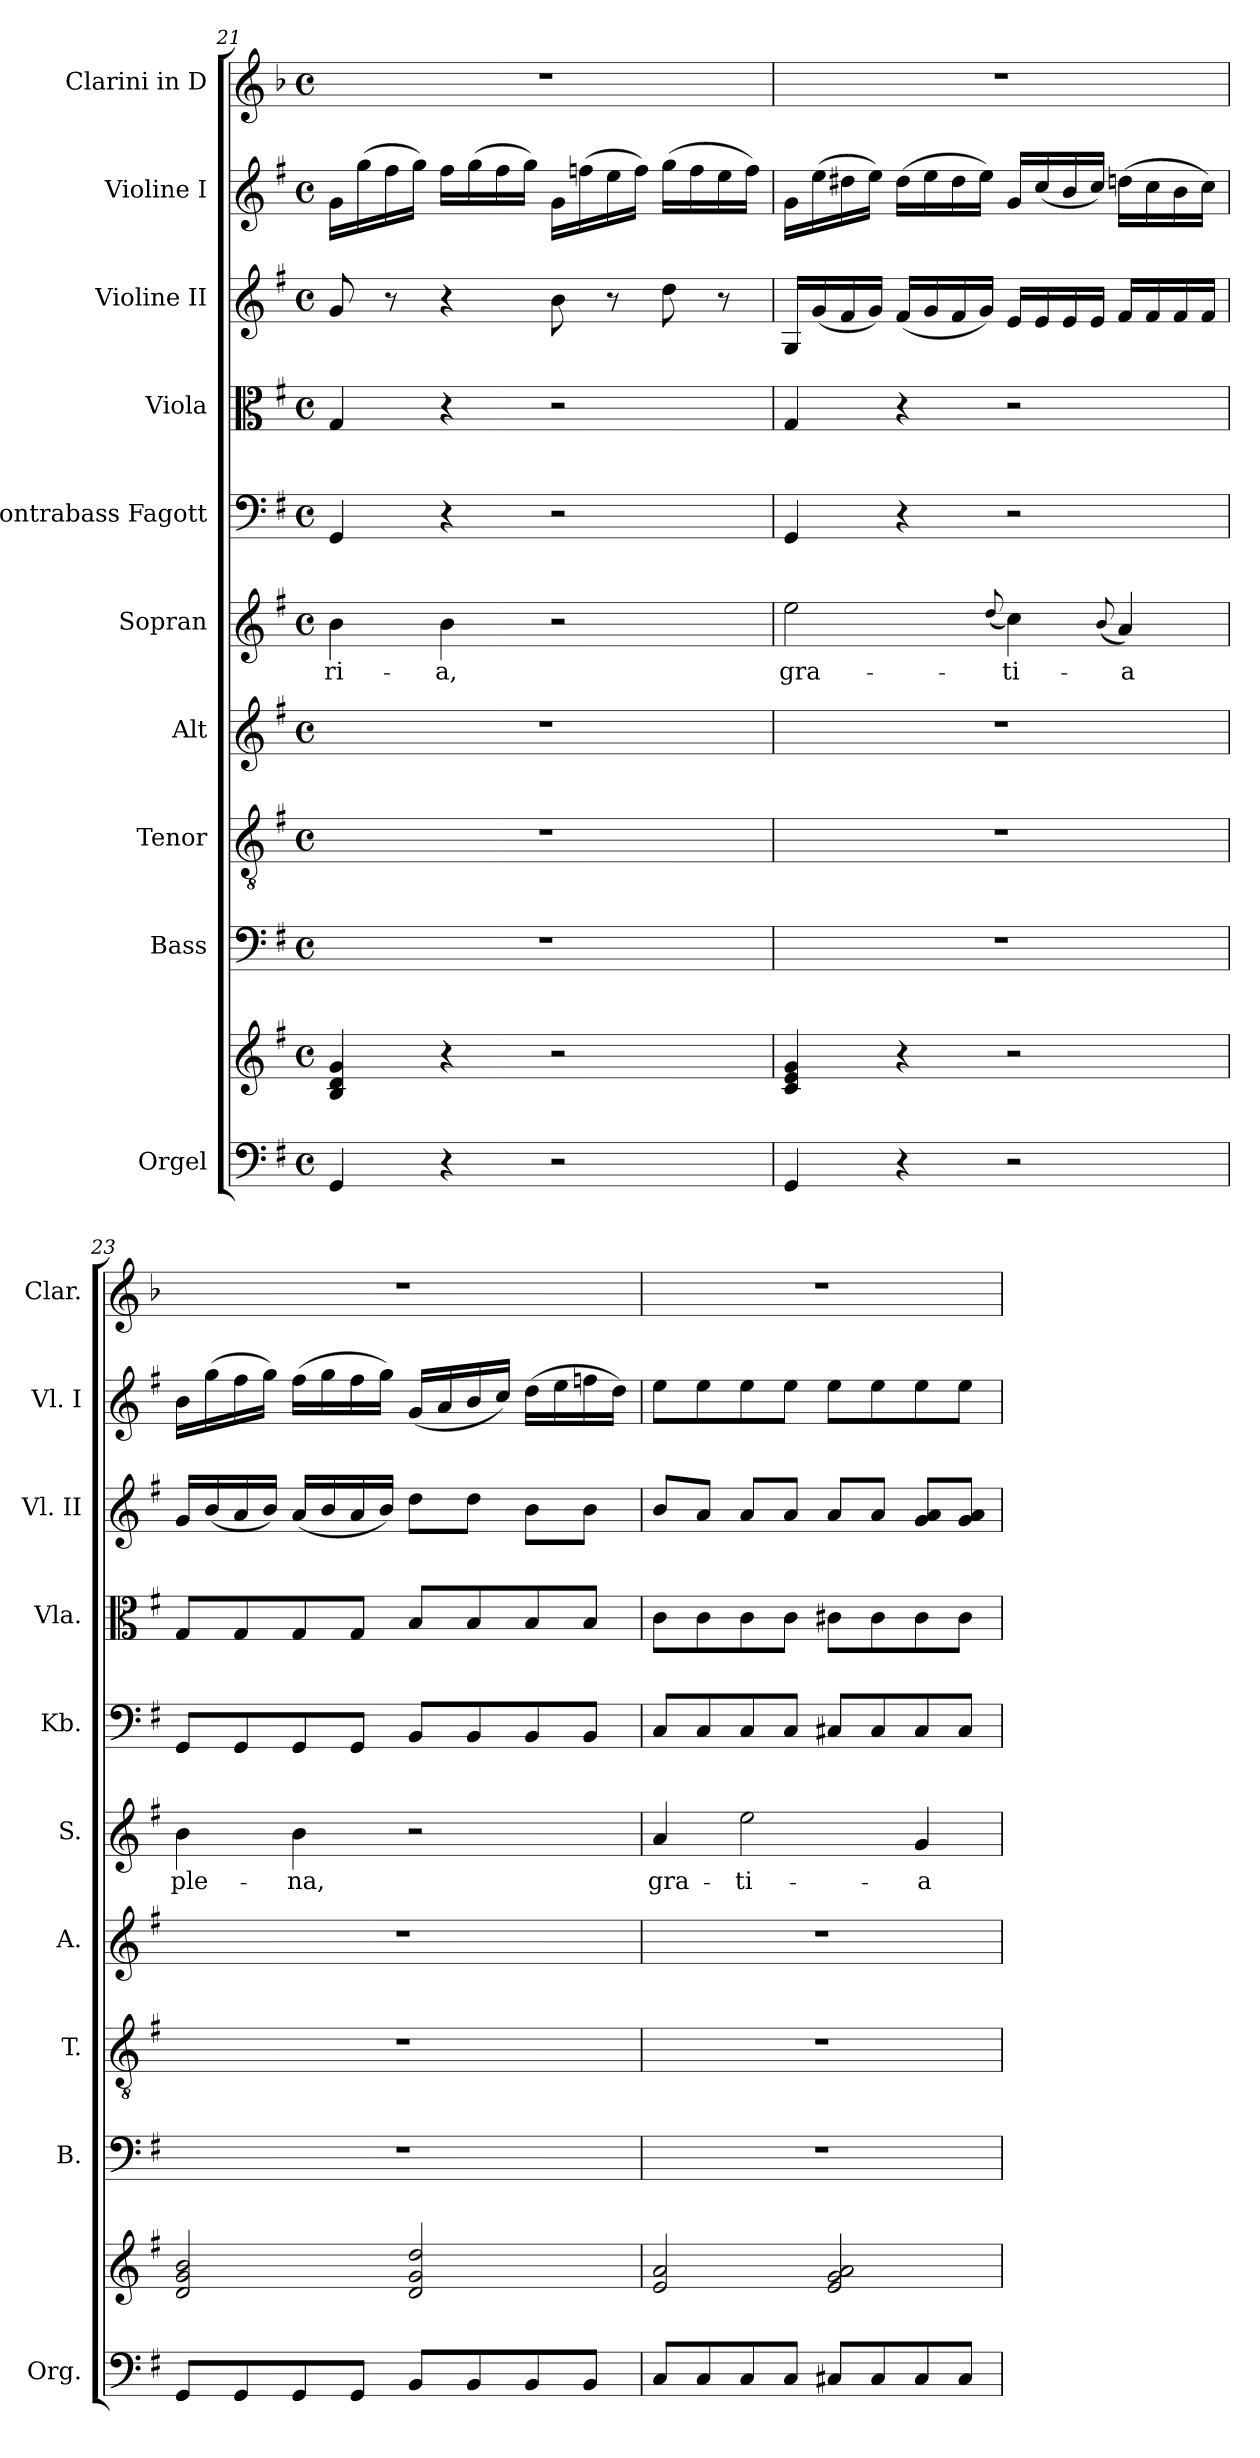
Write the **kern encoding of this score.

**kern	**kern	**kern	**kern	**kern	**kern	**text	**kern	**kern	**kern	**kern	**kern
*part10	*part10	*part9	*part8	*part7	*part6	*part6	*part5	*part4	*part3	*part2	*part1
*staff11	*staff10	*staff9	*staff8	*staff7	*staff6	*staff6	*staff5	*staff4	*staff3	*staff2	*staff1
*I"Orgel	*	*I"Bass	*I"Tenor	*I"Alt	*I"Sopran	*	*I"Kontrabass Fagott	*I"Viola	*I"Violine II	*I"Violine I	*I"Clarini in D
*I'Org.	*	*I'B.	*I'T.	*I'A.	*I'S.	*	*I'Kb.	*I'Vla.	*I'Vl. II	*I'Vl. I	*I'Clar.
*clefF4	*clefG2	*clefF4	*clefGv2	*clefG2	*clefG2	*	*clefF4	*clefC3	*clefG2	*clefG2	*clefG2
*	*	*	*	*	*	*	*ITrd7c12	*	*	*	*ITrd-1c-2
*k[f#]	*k[f#]	*k[f#]	*k[f#]	*k[f#]	*k[f#]	*	*k[f#]	*k[f#]	*k[f#]	*k[f#]	*k[f#]
*G:	*G:	*G:	*G:	*G:	*G:	*	*G:	*G:	*G:	*G:	*G:
*M4/4	*M4/4	*M4/4	*M4/4	*M4/4	*M4/4	*	*M4/4	*M4/4	*M4/4	*M4/4	*M4/4
*met(c)	*met(c)	*met(c)	*met(c)	*met(c)	*met(c)	*	*met(c)	*met(c)	*met(c)	*met(c)	*met(c)
=21	=21	=21	=21	=21	=21	=21	=21	=21	=21	=21	=21
!	!	!	!	!	!	!LO:LY:b	!	!	!	!	!
4GG/	4B/ 4d/ 4g/	1r	1r	1r	4b\	-ri-	4GGG/	4G/	8g/	16g\LL	1r
.	.	.	.	.	.	.	.	.	.	(>16gg\	.
.	.	.	.	.	.	.	.	.	8r	16ff#\	.
.	.	.	.	.	.	.	.	.	.	16gg\JJ)	.
!	!	!	!	!	!	!LO:LY:b	!	!	!	!	!
4r	4r	.	.	.	4b\	-a,	4r	4r	4r	16ff#\LL	.
.	.	.	.	.	.	.	.	.	.	(>16gg\	.
.	.	.	.	.	.	.	.	.	.	16ff#\	.
.	.	.	.	.	.	.	.	.	.	16gg\JJ)	.
2r	2r	.	.	.	2r	.	2r	2r	8b\	16g\LL	.
.	.	.	.	.	.	.	.	.	.	(>16ffn\	.
.	.	.	.	.	.	.	.	.	8r	16ee\	.
.	.	.	.	.	.	.	.	.	.	16ff\JJ)	.
.	.	.	.	.	.	.	.	.	8dd\	(>16gg\LL	.
.	.	.	.	.	.	.	.	.	.	16ff\	.
.	.	.	.	.	.	.	.	.	8r	16ee\	.
.	.	.	.	.	.	.	.	.	.	16ff\JJ)	.
=22	=22	=22	=22	=22	=22	=22	=22	=22	=22	=22	=22
!	!	!	!	!	!	!LO:LY:b	!	!	!	!	!
4GG/	4c/ 4e/ 4g/	1r	1r	1r	2ee\	gra-	4GGG/	4G/	16G/LL	16g\LL	1r
.	.	.	.	.	.	.	.	.	(<16g/	(>16ee\	.
.	.	.	.	.	.	.	.	.	16f#/	16dd#X\	.
.	.	.	.	.	.	.	.	.	16g/JJ)	16ee\JJ)	.
4r	4r	.	.	.	.	.	4r	4r	(<16f#/LL	(>16dd#\LL	.
.	.	.	.	.	.	.	.	.	16g/	16ee\	.
.	.	.	.	.	.	.	.	.	16f#/	16dd#\	.
.	.	.	.	.	.	.	.	.	16g/JJ)	16ee\JJ)	.
.	.	.	.	.	(<8qqdd/	.	.	.	.	.	.
!	!	!	!	!	!	!LO:LY:b	!	!	!	!	!
2r	2r	.	.	.	4cc\)	-ti-	2r	2r	16e/LL	16g/LL	.
.	.	.	.	.	.	.	.	.	16e/	(<16cc/	.
.	.	.	.	.	.	.	.	.	16e/	16b/	.
.	.	.	.	.	.	.	.	.	16e/JJ	16cc/JJ)	.
.	.	.	.	.	(<8qqb/	.	.	.	.	.	.
!	!	!	!	!	!	!LO:LY:b	!	!	!	!	!
.	.	.	.	.	4a/)	-a	.	.	16f#/LL	(>16ddn\LL	.
.	.	.	.	.	.	.	.	.	16f#/	16cc\	.
.	.	.	.	.	.	.	.	.	16f#/	16b\	.
.	.	.	.	.	.	.	.	.	16f#/JJ	16cc\JJ)	.
!!LO:PB:g=z
=23	=23	=23	=23	=23	=23	=23	=23	=23	=23	=23	=23
!	!	!	!	!	!	!LO:LY:b	!	!	!	!	!
8GG/L	2d/ 2g/ 2b/	1r	1r	1r	4b\	ple-	8GGG/L	8G/L	16g/LL	16b\LL	1r
.	.	.	.	.	.	.	.	.	(<16b/	(>16gg\	.
8GG/	.	.	.	.	.	.	8GGG/	8G/	16a/	16ff#\	.
.	.	.	.	.	.	.	.	.	16b/JJ)	16gg\JJ)	.
!	!	!	!	!	!	!LO:LY:b	!	!	!	!	!
8GG/	.	.	.	.	4b\	-na,	8GGG/	8G/	(<16a/LL	(>16ff#\LL	.
.	.	.	.	.	.	.	.	.	16b/	16gg\	.
8GG/J	.	.	.	.	.	.	8GGG/J	8G/J	16a/	16ff#\	.
.	.	.	.	.	.	.	.	.	16b/JJ)	16gg\JJ)	.
8BB/L	2d/ 2g/ 2dd/	.	.	.	2r	.	8BBB/L	8B/L	8dd\L	(<16g/LL	.
.	.	.	.	.	.	.	.	.	.	16a/	.
8BB/	.	.	.	.	.	.	8BBB/	8B/	8dd\J	16b/	.
.	.	.	.	.	.	.	.	.	.	16cc/JJ)	.
8BB/	.	.	.	.	.	.	8BBB/	8B/	8b\L	(>16dd\LL	.
.	.	.	.	.	.	.	.	.	.	16ee\	.
8BB/J	.	.	.	.	.	.	8BBB/J	8B/J	8b\J	16ffn\	.
.	.	.	.	.	.	.	.	.	.	16dd\JJ)	.
=24	=24	=24	=24	=24	=24	=24	=24	=24	=24	=24	=24
!	!	!	!	!	!	!LO:LY:b	!	!	!	!	!
8C/L	2e/ 2a/	1r	1r	1r	4a/	gra-	8CC/L	8c\L	8b/L	8ee\L	1r
8C/	.	.	.	.	.	.	8CC/	8c\	8a/J	8ee\	.
!	!	!	!	!	!	!LO:LY:b	!	!	!	!	!
8C/	.	.	.	.	2ee\	-ti-	8CC/	8c\	8a/L	8ee\	.
8C/J	.	.	.	.	.	.	8CC/J	8c\J	8a/J	8ee\J	.
8C#X/L	2e/ 2g/ 2a/	.	.	.	.	.	8CC#X/L	8c#X\L	8a/L	8ee\L	.
8C#/	.	.	.	.	.	.	8CC#/	8c#\	8a/J	8ee\	.
!	!	!	!	!	!	!LO:LY:b	!	!	!	!	!
8C#/	.	.	.	.	4g/	-a	8CC#/	8c#\	8g/ 8a/L	8ee\	.
8C#/J	.	.	.	.	.	.	8CC#/J	8c#\J	8g/ 8a/J	8ee\J	.
=	=	=	=	=	=	=	=	=	=	=	=
*-	*-	*-	*-	*-	*-	*-	*-	*-	*-	*-	*-
